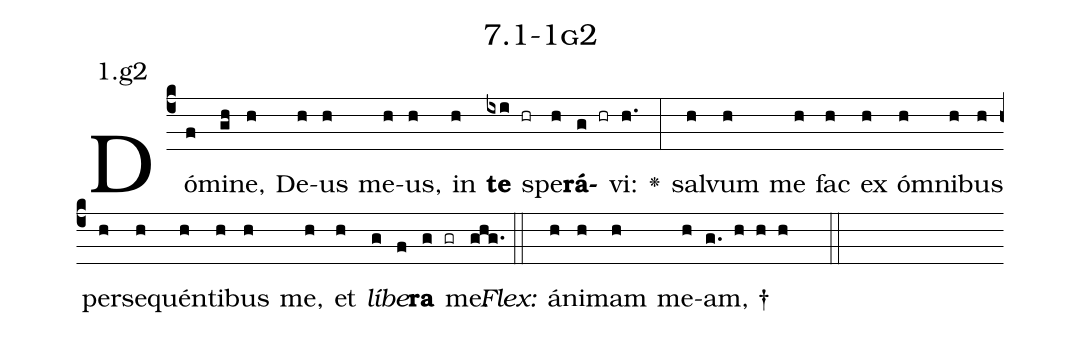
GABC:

name: 7.1-1g2;
annotation: 1.g2;
%%
(c4)Dó(f)mi(gh)ne,(h) De(h)us(h) me(h)us,(h) in(h) <b>te</b>(ixi hr) spe(h)<b>rá</b>(g hr)vi:(h.) <v>\greheightstar</v>(:) sal(h)vum(h) me(h) fac(h) ex(h) óm(h)ni(h)bus(h) per(h)se(h)quén(h)ti(h)bus(h) me,(h) et(h) <i>lí</i>(g)<i>be</i>(f)<b>ra</b>(g gr) me.(ghg.) (::)
<i>Flex:</i>()  á(h)ni(h)mam(h) me(h)am, †(g. h h h  ::)

%E(h) u(h) o(g) u(f) a(g) e.(ghg.) (::)
